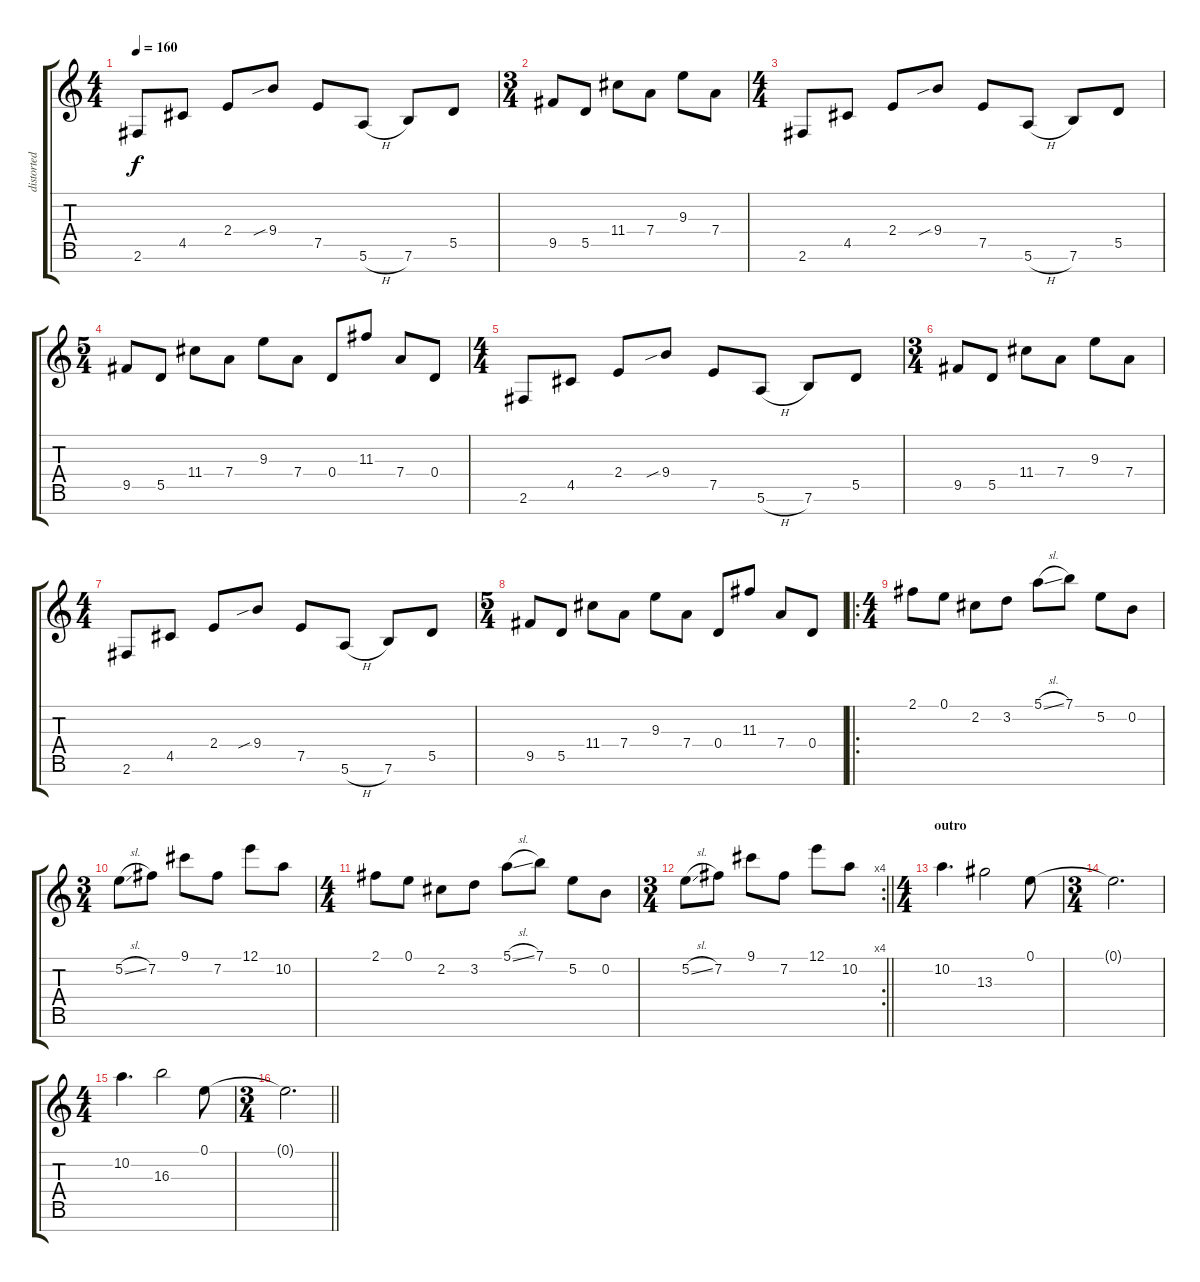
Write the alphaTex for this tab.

\track ("distorted guitar 2" "distorted ") {instrument distortionguitar}
\staff {score tabs}
\tuning (E4 B3 G3 D3 A2 E2 B1) {hide}
\ts (4 4)
\tempo 160
\clef g2
\ks c
2.6.8{dy f} 4.5.8 2.4.8 9.4{sib}.8 7.5.8 5.6{h}.8 7.6.8 5.5.8 |
\ts (3 4)
9.5.8 5.5.8 11.4.8 7.4.8 9.3.8 7.4.8 |
\ts (4 4)
2.6.8 4.5.8 2.4.8 9.4{sib}.8 7.5.8 5.6{h}.8 7.6.8 5.5.8 |
\ts (5 4)
9.5.8 5.5.8 11.4.8 7.4.8 9.3.8 7.4.8 0.4.8 11.3.8 7.4.8 0.4.8 |
\ts (4 4)
2.6.8 4.5.8 2.4.8 9.4{sib}.8 7.5.8 5.6{h}.8 7.6.8 5.5.8 |
\ts (3 4)
9.5.8 5.5.8 11.4.8 7.4.8 9.3.8 7.4.8 |
\ts (4 4)
2.6.8 4.5.8 2.4.8 9.4{sib}.8 7.5.8 5.6{h}.8 7.6.8 5.5.8 |
\ts (5 4)
9.5.8 5.5.8 11.4.8 7.4.8 9.3.8 7.4.8 0.4.8 11.3.8 7.4.8 0.4.8 |
\ro
\ts (4 4)
2.1.8 0.1.8 2.2.8 3.2.8 5.1{sl}.8 7.1.8 5.2.8 0.2.8 |
\ts (3 4)
5.2{sl}.8 7.2.8 9.1.8 7.2.8 12.1.8 10.2.8 |
\ts (4 4)
2.1.8 0.1.8 2.2.8 3.2.8 5.1{sl}.8 7.1.8 5.2.8 0.2.8 |
\rc 4
\ts (3 4)
\barLineRight lightlight
5.2{sl}.8 7.2.8 9.1.8 7.2.8 12.1.8 10.2.8 |
\ts (4 4)
\section ("" "outro")
10.2.4{d} 13.3.2 0.1.8 |
\ts (3 4)
0.1{t}.2{d} |
\ts (4 4)
10.2.4{d} 16.3.2 0.1.8 |
\ts (3 4)
\barLineRight lightlight
0.1{t}.2{d}
